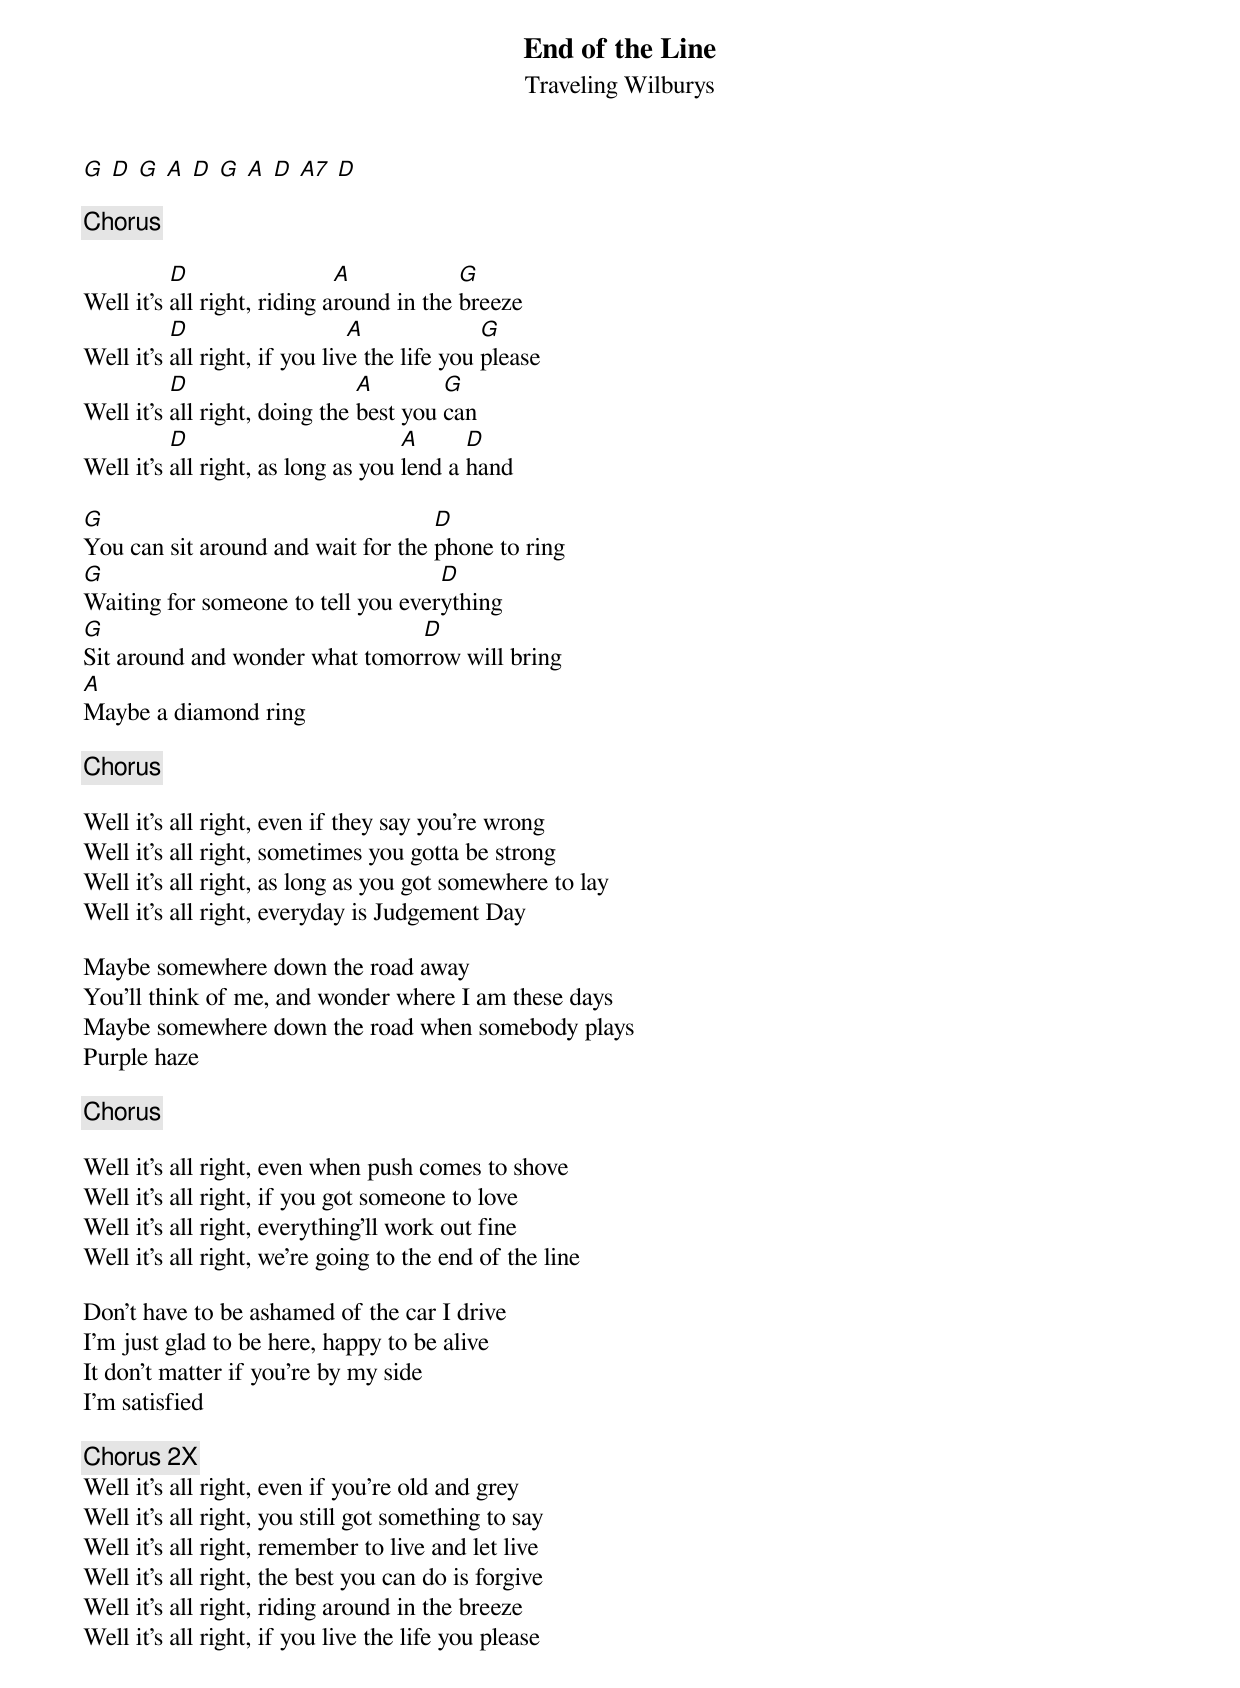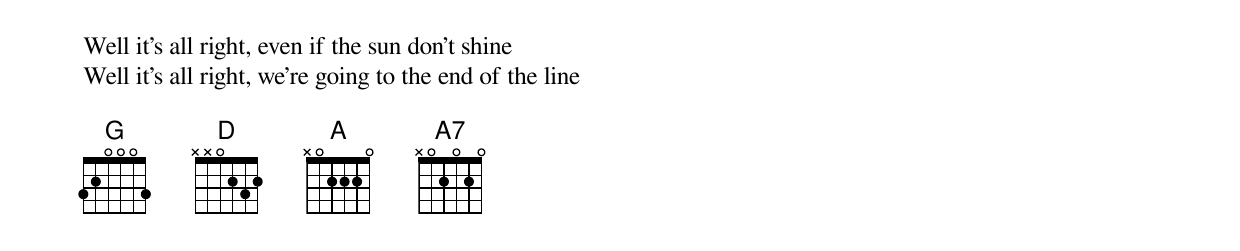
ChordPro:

{title:End of the Line}
{subtitle:Traveling Wilburys}

[G] [D] [G] [A] [D] [G] [A] [D] [A7] [D]

{c:Chorus}

Well it's [D]all right, riding a[A]round in the [G]breeze
Well it's [D]all right, if you liv[A]e the life you [G]please
Well it's [D]all right, doing the [A]best you [G]can
Well it's [D]all right, as long as you [A]lend a [D]hand

[G]You can sit around and wait for the [D]phone to ring
[G]Waiting for someone to tell you ever[D]ything
[G]Sit around and wonder what tomor[D]row will bring
[A]Maybe a diamond ring

{c:Chorus}

Well it's all right, even if they say you're wrong
Well it's all right, sometimes you gotta be strong
Well it's all right, as long as you got somewhere to lay
Well it's all right, everyday is Judgement Day

Maybe somewhere down the road away
You'll think of me, and wonder where I am these days
Maybe somewhere down the road when somebody plays
Purple haze

{c:Chorus}

Well it's all right, even when push comes to shove
Well it's all right, if you got someone to love
Well it's all right, everything'll work out fine
Well it's all right, we're going to the end of the line

Don't have to be ashamed of the car I drive
I'm just glad to be here, happy to be alive
It don't matter if you're by my side
I'm satisfied

{c:Chorus 2X}
Well it's all right, even if you're old and grey
Well it's all right, you still got something to say
Well it's all right, remember to live and let live
Well it's all right, the best you can do is forgive
Well it's all right, riding around in the breeze
Well it's all right, if you live the life you please
Well it's all right, even if the sun don't shine
Well it's all right, we're going to the end of the line

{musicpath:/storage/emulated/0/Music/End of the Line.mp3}
